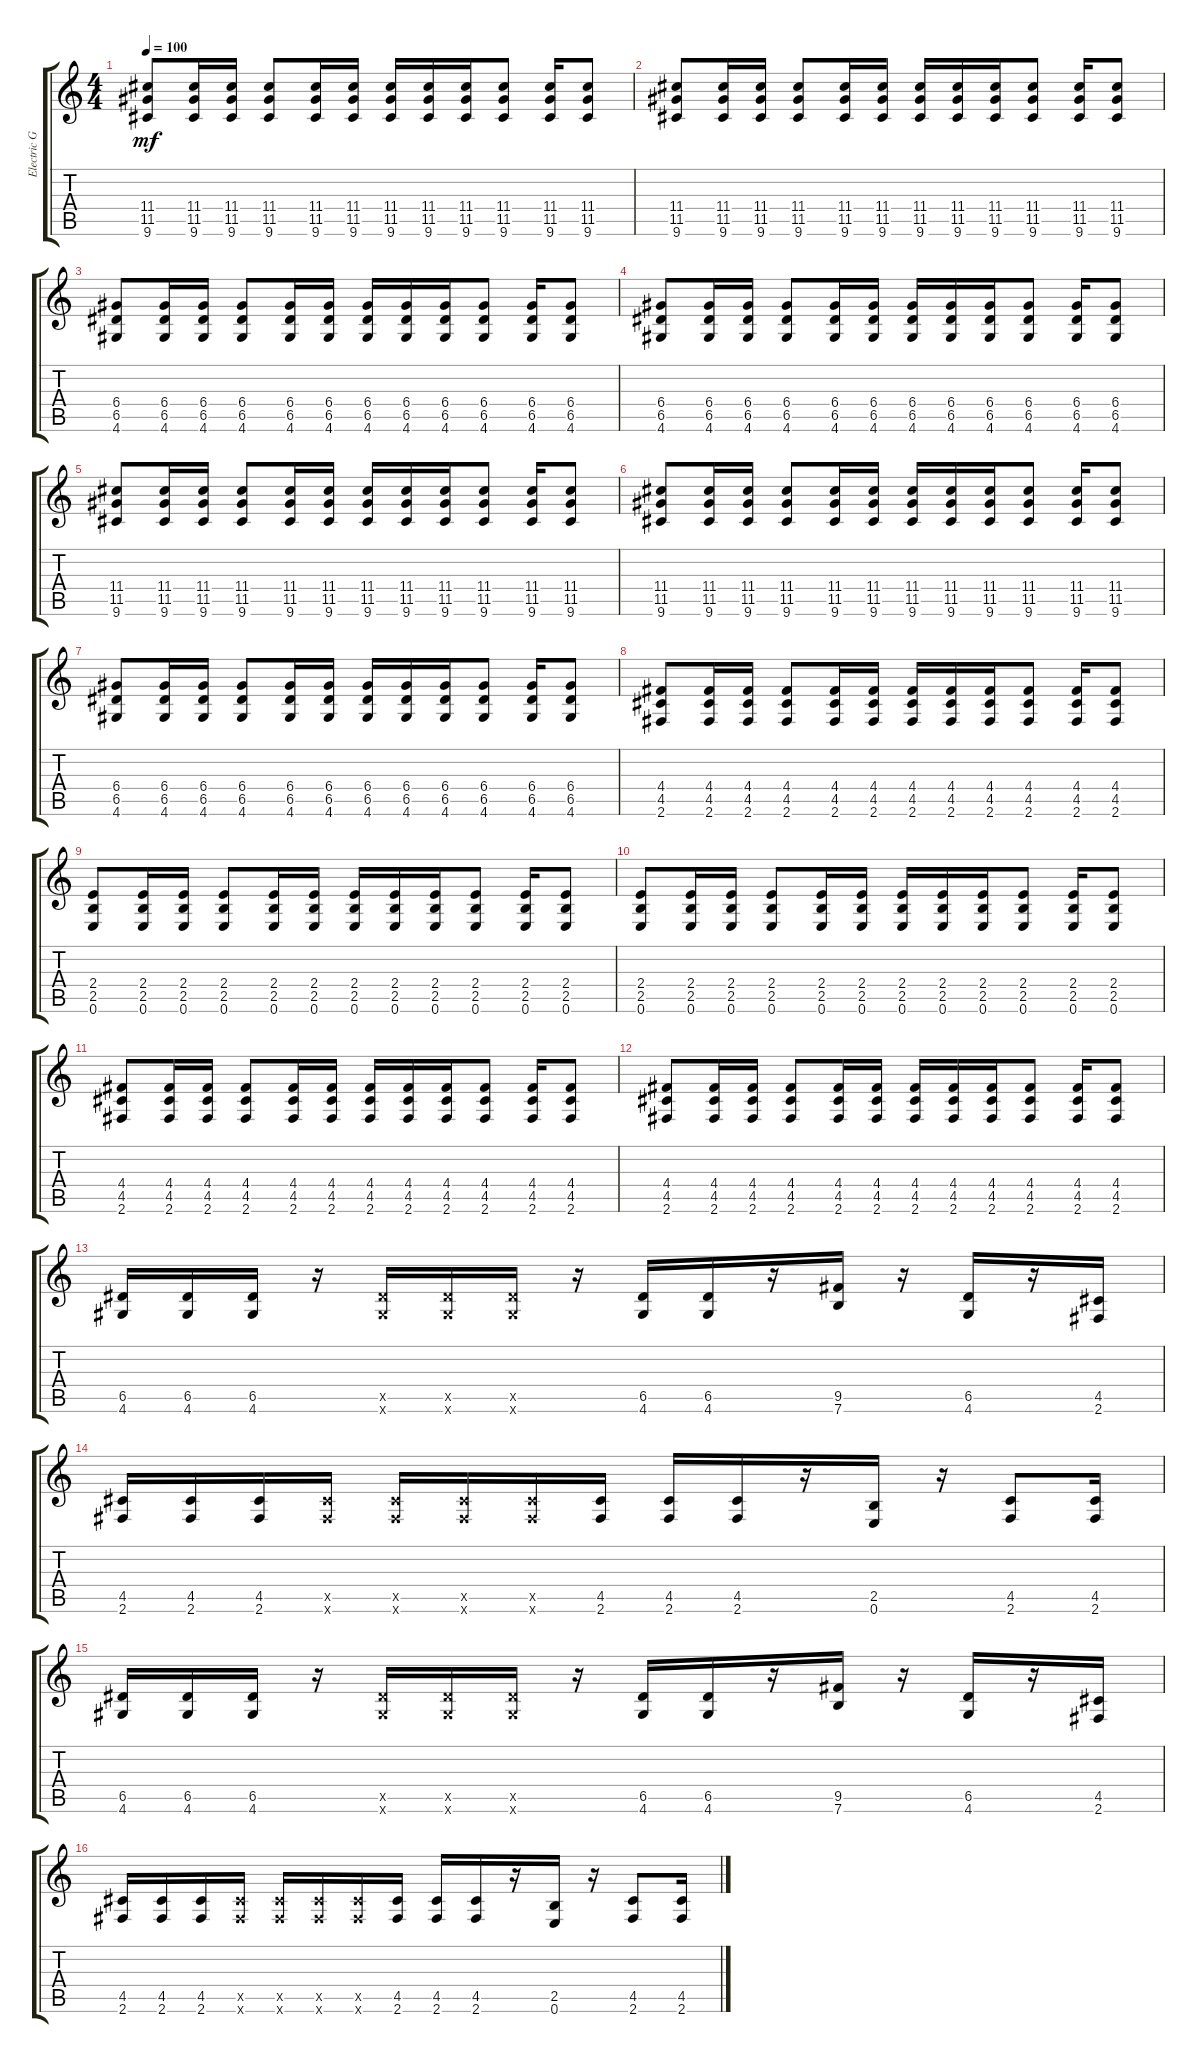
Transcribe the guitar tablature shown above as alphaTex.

\track ("Electric Guitar" "Electric G") {instrument distortionguitar}
\staff {score tabs}
\tuning (E4 B3 G3 D3 A2 E2) {hide}
\ts (4 4)
\tempo 100
\clef g2
\ks c
(11.4 11.5 9.6).8{dy mf} (11.4 11.5 9.6).16 (11.4 11.5 9.6).16 (11.4 11.5 9.6).8 (11.4 11.5 9.6).16 (11.4 11.5 9.6).16 (11.4 11.5 9.6).16 (11.4 11.5 9.6).16 (11.4 11.5 9.6).16 (11.4 11.5 9.6).8 (11.4 11.5 9.6).16 (11.4 11.5 9.6).8 |
(11.4 11.5 9.6).8 (11.4 11.5 9.6).16 (11.4 11.5 9.6).16 (11.4 11.5 9.6).8 (11.4 11.5 9.6).16 (11.4 11.5 9.6).16 (11.4 11.5 9.6).16 (11.4 11.5 9.6).16 (11.4 11.5 9.6).16 (11.4 11.5 9.6).8 (11.4 11.5 9.6).16 (11.4 11.5 9.6).8 |
(6.4 6.5 4.6).8 (6.4 6.5 4.6).16 (6.4 6.5 4.6).16 (6.4 6.5 4.6).8 (6.4 6.5 4.6).16 (6.4 6.5 4.6).16 (6.4 6.5 4.6).16 (6.4 6.5 4.6).16 (6.4 6.5 4.6).16 (6.4 6.5 4.6).8 (6.4 6.5 4.6).16 (6.4 6.5 4.6).8 |
(6.4 6.5 4.6).8 (6.4 6.5 4.6).16 (6.4 6.5 4.6).16 (6.4 6.5 4.6).8 (6.4 6.5 4.6).16 (6.4 6.5 4.6).16 (6.4 6.5 4.6).16 (6.4 6.5 4.6).16 (6.4 6.5 4.6).16 (6.4 6.5 4.6).8 (6.4 6.5 4.6).16 (6.4 6.5 4.6).8 |
(11.4 11.5 9.6).8 (11.4 11.5 9.6).16 (11.4 11.5 9.6).16 (11.4 11.5 9.6).8 (11.4 11.5 9.6).16 (11.4 11.5 9.6).16 (11.4 11.5 9.6).16 (11.4 11.5 9.6).16 (11.4 11.5 9.6).16 (11.4 11.5 9.6).8 (11.4 11.5 9.6).16 (11.4 11.5 9.6).8 |
(11.4 11.5 9.6).8 (11.4 11.5 9.6).16 (11.4 11.5 9.6).16 (11.4 11.5 9.6).8 (11.4 11.5 9.6).16 (11.4 11.5 9.6).16 (11.4 11.5 9.6).16 (11.4 11.5 9.6).16 (11.4 11.5 9.6).16 (11.4 11.5 9.6).8 (11.4 11.5 9.6).16 (11.4 11.5 9.6).8 |
(6.4 6.5 4.6).8 (6.4 6.5 4.6).16 (6.4 6.5 4.6).16 (6.4 6.5 4.6).8 (6.4 6.5 4.6).16 (6.4 6.5 4.6).16 (6.4 6.5 4.6).16 (6.4 6.5 4.6).16 (6.4 6.5 4.6).16 (6.4 6.5 4.6).8 (6.4 6.5 4.6).16 (6.4 6.5 4.6).8 |
(4.4 4.5 2.6).8 (4.4 4.5 2.6).16 (4.4 4.5 2.6).16 (4.4 4.5 2.6).8 (4.4 4.5 2.6).16 (4.4 4.5 2.6).16 (4.4 4.5 2.6).16 (4.4 4.5 2.6).16 (4.4 4.5 2.6).16 (4.4 4.5 2.6).8 (4.4 4.5 2.6).16 (4.4 4.5 2.6).8 |
(2.4 2.5 0.6).8 (2.4 2.5 0.6).16 (2.4 2.5 0.6).16 (2.4 2.5 0.6).8 (2.4 2.5 0.6).16 (2.4 2.5 0.6).16 (2.4 2.5 0.6).16 (2.4 2.5 0.6).16 (2.4 2.5 0.6).16 (2.4 2.5 0.6).8 (2.4 2.5 0.6).16 (2.4 2.5 0.6).8 |
(2.4 2.5 0.6).8 (2.4 2.5 0.6).16 (2.4 2.5 0.6).16 (2.4 2.5 0.6).8 (2.4 2.5 0.6).16 (2.4 2.5 0.6).16 (2.4 2.5 0.6).16 (2.4 2.5 0.6).16 (2.4 2.5 0.6).16 (2.4 2.5 0.6).8 (2.4 2.5 0.6).16 (2.4 2.5 0.6).8 |
(4.4 4.5 2.6).8 (4.4 4.5 2.6).16 (4.4 4.5 2.6).16 (4.4 4.5 2.6).8 (4.4 4.5 2.6).16 (4.4 4.5 2.6).16 (4.4 4.5 2.6).16 (4.4 4.5 2.6).16 (4.4 4.5 2.6).16 (4.4 4.5 2.6).8 (4.4 4.5 2.6).16 (4.4 4.5 2.6).8 |
(4.4 4.5 2.6).8 (4.4 4.5 2.6).16 (4.4 4.5 2.6).16 (4.4 4.5 2.6).8 (4.4 4.5 2.6).16 (4.4 4.5 2.6).16 (4.4 4.5 2.6).16 (4.4 4.5 2.6).16 (4.4 4.5 2.6).16 (4.4 4.5 2.6).8 (4.4 4.5 2.6).16 (4.4 4.5 2.6).8 |
(6.5 4.6).16 (6.5 4.6).16 (6.5 4.6).16 r.16 (6.5{x} 4.6{x}).16 (6.5{x} 4.6{x}).16 (6.5{x} 4.6{x}).16 r.16 (6.5 4.6).16 (6.5 4.6).16 r.16 (9.5 7.6).16 r.16 (6.5 4.6).16 r.16 (4.5 2.6).16 |
(4.5 2.6).16 (4.5 2.6).16 (4.5 2.6).16 (4.5{x} 2.6{x}).16 (4.5{x} 2.6{x}).16 (4.5{x} 2.6{x}).16 (4.5{x} 2.6{x}).16 (4.5 2.6).16 (4.5 2.6).16 (4.5 2.6).16 r.16 (2.5 0.6).16 r.16 (4.5 2.6).8 (4.5 2.6).16 |
(6.5 4.6).16 (6.5 4.6).16 (6.5 4.6).16 r.16 (6.5{x} 4.6{x}).16 (6.5{x} 4.6{x}).16 (6.5{x} 4.6{x}).16 r.16 (6.5 4.6).16 (6.5 4.6).16 r.16 (9.5 7.6).16 r.16 (6.5 4.6).16 r.16 (4.5 2.6).16 |
(4.5 2.6).16 (4.5 2.6).16 (4.5 2.6).16 (4.5{x} 2.6{x}).16 (4.5{x} 2.6{x}).16 (4.5{x} 2.6{x}).16 (4.5{x} 2.6{x}).16 (4.5 2.6).16 (4.5 2.6).16 (4.5 2.6).16 r.16 (2.5 0.6).16 r.16 (4.5 2.6).8 (4.5 2.6).16
